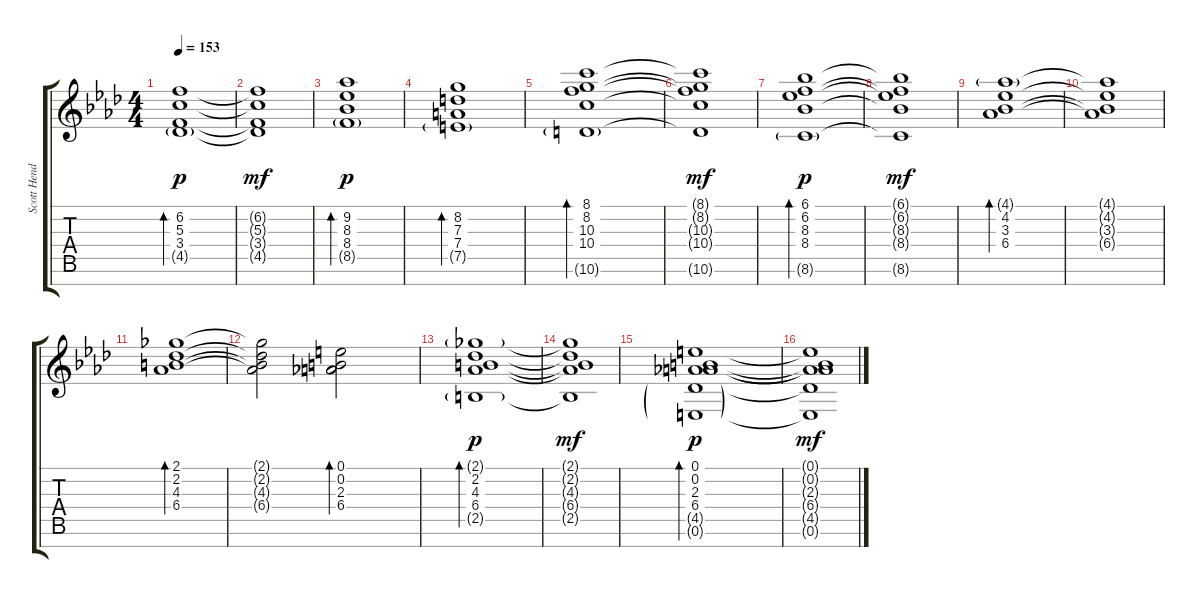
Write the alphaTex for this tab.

\track ("Scott Henderson - 7-string Clean Gtr." "Scott Hend") {instrument electricguitarjazz}
\staff {score tabs}
\tuning (E4 B3 G3 D3 A2 E2 B1) {hide}
\ts (4 4)
\tempo 153
\clef g2
\ks ab
(6.2 5.3 3.4 4.5{g}).1{bd 30 dy p} |
(6.2{t} 5.3{t} 3.4{t} 4.5{t}).1{dy mf} |
(9.2 8.3 8.4 8.5{g}).1{bd 30 dy p} |
(8.2 7.3 7.4 7.5{g}).1{bd 30} |
(8.1 8.2 10.3 10.4 10.6{g}).1{bd 30} |
(8.1{t} 8.2{t} 10.3{t} 10.4{t} 10.6{t}).1{dy mf} |
(6.1 6.2 8.3 8.4 8.6{g}).1{bd 30 dy p} |
(6.1{t} 6.2{t} 8.3{t} 8.4{t} 8.6{t}).1{dy mf} |
(4.1{g} 4.2 3.3 6.4).1{bd 30} |
(4.1{t} 4.2{t} 3.3{t} 6.4{t}).1 |
(2.1 2.2 4.3 6.4).1{bd 30} |
(2.1{t} 2.2{t} 4.3{t} 6.4{t}).2 (0.1 0.2 2.3 6.4).2{bd 30} |
(2.1{g} 2.2 4.3 6.4 2.5{g}).1{bd 30 dy p} |
(2.1{t} 2.2{t} 4.3{t} 6.4{t} 2.5{t}).1{dy mf} |
(0.1 0.2 2.3 6.4 4.5{g} 0.6{g}).1{bd 30 dy p} |
(0.1{t} 0.2{t} 2.3{t} 6.4{t} 4.5{t} 0.6{t}).1{dy mf}
